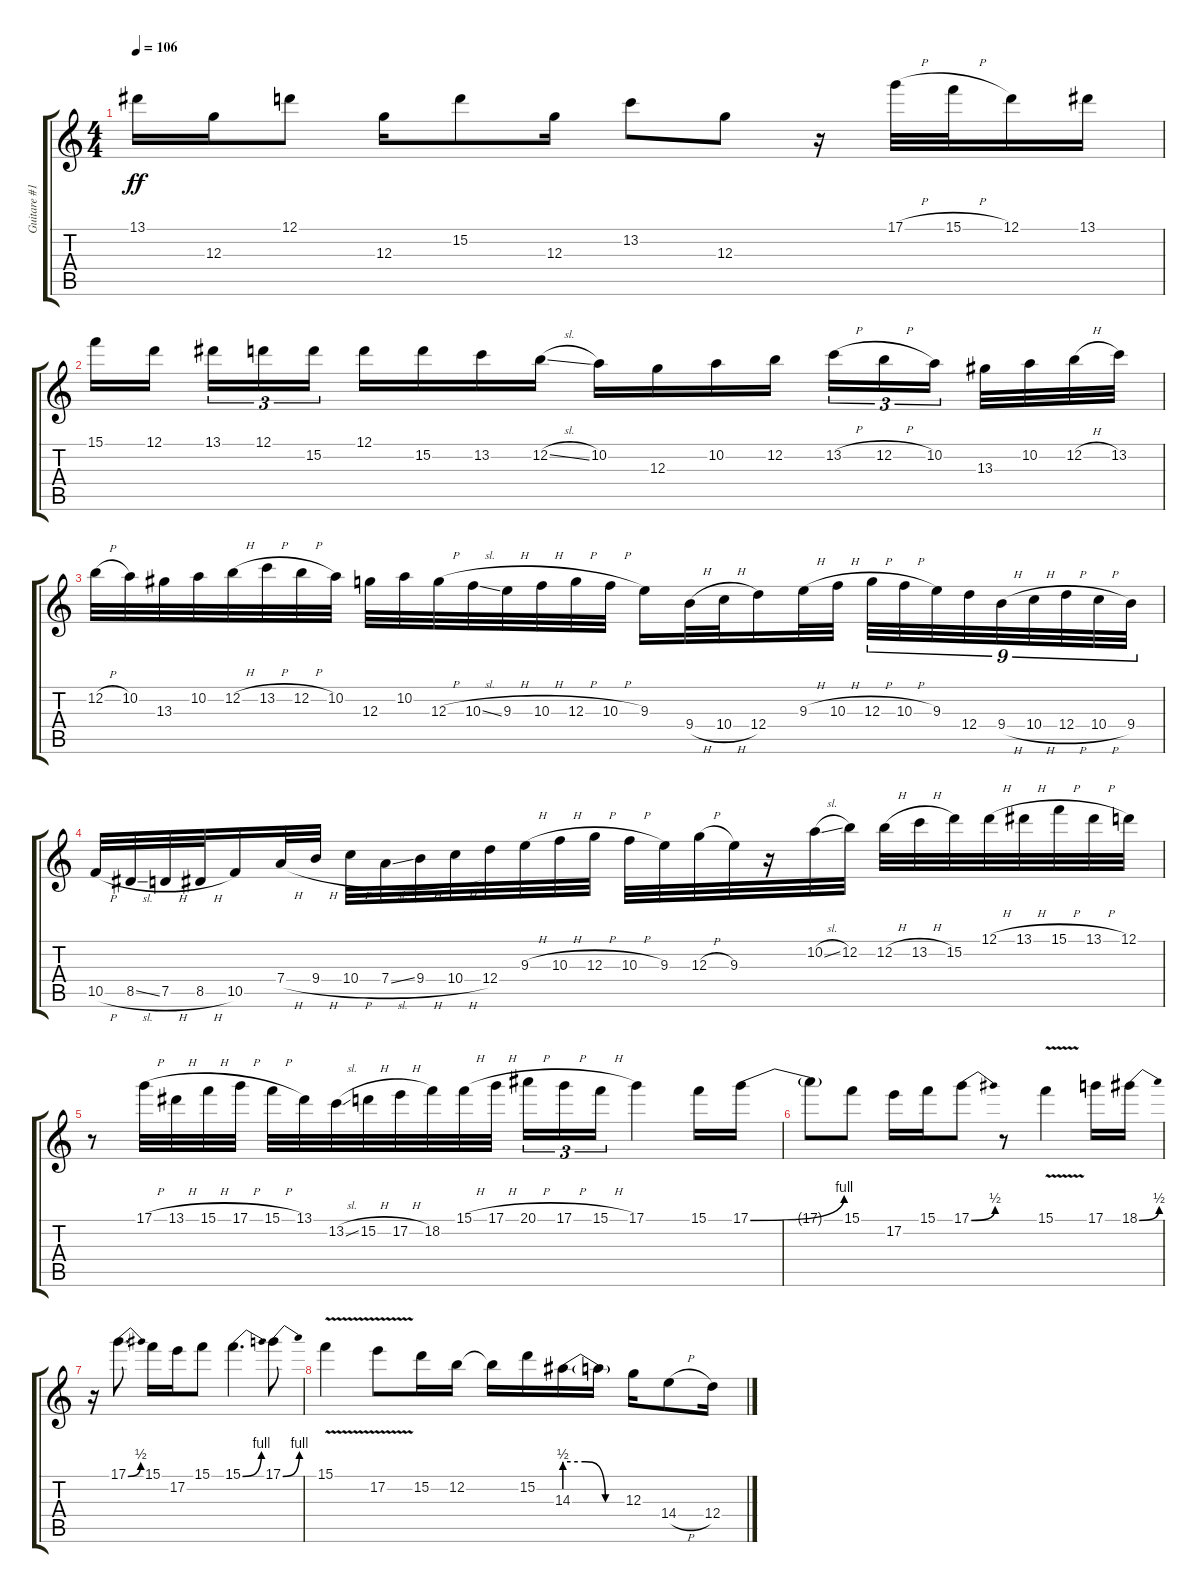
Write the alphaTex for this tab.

\track ("Guitare #1" "Guitare #1") {instrument distortionguitar}
\staff {score tabs}
\tuning (D4 B3 G3 D3 G2 D2) {hide}
\ts (4 4)
\tempo 106
\clef g2
\ks c
13.1{t}.16{dy ff} 12.3.16 12.1.8 12.3.16 15.2.8 12.3.16 13.2.8 12.3.8 r.16 17.1{h}.32 15.1{h}.32 12.1.16 13.1.16 |
15.1.16 12.1.16 13.1.16{tu (3 2)} 12.1.16{tu (3 2)} 15.2.16{tu (3 2)} 12.1.16 15.2.16 13.2.16 12.2{sl}.16 10.2.16 12.3.16 10.2.16 12.2.16 13.2{h}.16{tu (3 2)} 12.2{h}.16{tu (3 2)} 10.2.16{tu (3 2)} 13.3.32 10.2.32 12.2{h}.32 13.2.32 |
12.2{h}.32 10.2.32 13.3.32 10.2.32 12.2{h}.32 13.2{h}.32 12.2{h}.32 10.2.32 12.3.32 10.2.32 12.3{h}.32 10.3{sl}.32 9.3{h}.32 10.3{h}.32 12.3{h}.32 10.3{h}.32 9.3.16 9.4{h}.32 10.4{h}.32 12.4.16 9.3{h}.32 10.3{h}.32 12.3{h}.32{tu (9 8)} 10.3{h}.32{tu (9 8)} 9.3.32{tu (9 8)} 12.4.32{tu (9 8)} 9.4{h}.32{tu (9 8)} 10.4{h}.32{tu (9 8)} 12.4{h}.32{tu (9 8)} 10.4{h}.32{tu (9 8)} 9.4.32{tu (9 8)} |
10.5{h}.32 8.5{sl}.32 7.5{h}.32 8.5{h}.32 10.5.16 7.4{h}.32 9.4{h}.32 10.4{h}.32 7.4{sl}.32 9.4{h}.32 10.4{h}.32 12.4.32 9.3{h}.32 10.3{h}.32 12.3{h}.32 10.3{h}.32 9.3.32 12.3{h}.32 9.3.32 r.16 10.2{sl}.32 12.2.32 12.2{h}.32 13.2{h}.32 15.2.32 12.1{h}.32 13.1{h}.32 15.1{h}.32 13.1{h}.32 12.1.32 |
r.8 17.1{h}.32 13.1{h}.32 15.1{h}.32 17.1{h}.32 15.1{h}.32 13.1.32 13.2{sl}.32 15.2{h}.32 17.2{h}.32 18.2.32 15.1{h}.32 17.1{h}.32 20.1{h}.16{tu (3 2)} 17.1{h}.16{tu (3 2)} 15.1{h}.16{tu (3 2)} 17.1.4 15.1.16 17.1{be (bend 0 0 60 4)}.16 |
17.1{t}.8 15.1.8 17.2.16 15.1.16 17.1{be (bend 0 0 60 2)}.8 r.8 15.1{v}.4 17.1.16 18.1{be (bend 0 0 60 2)}.16 |
r.16 17.1{be (bend 0 0 60 2)}.8{d} 15.1.16 17.2.16 15.1.8 15.1{be (bend 0 0 60 4)}.4{d} 17.1{be (bend 0 0 60 4)}.8 |
15.1{v}.4 17.2{v}.8 15.2.16 12.2.16 12.2{t}.16 15.2.16 14.3{be (custom 0 2 20 2 40 0 60 0)}.16 14.3{t}.16 12.3.16 14.4{h}.8 12.4.16
